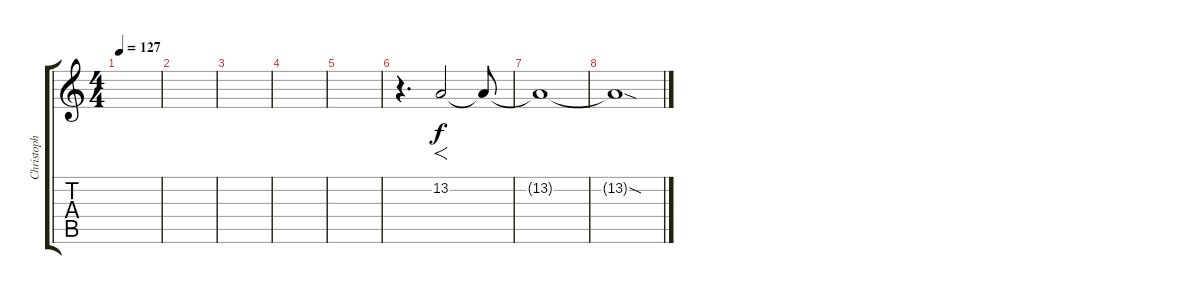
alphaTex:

\track ("Christoph \"Flake\" Lorenz - Keyboard" "Christoph ") {instrument piccolo}
\staff {score tabs}
\tuning (Db4 Ab3 E3 B2 Gb2 Db2) {hide}
\ts (4 4)
\tempo 127
\clef g2
\ks c
|
|
|
|
|
r.4{d} 13.2.2{f} 13.2{t}.8 |
13.2{t}.1 |
13.2{sod t}.1
